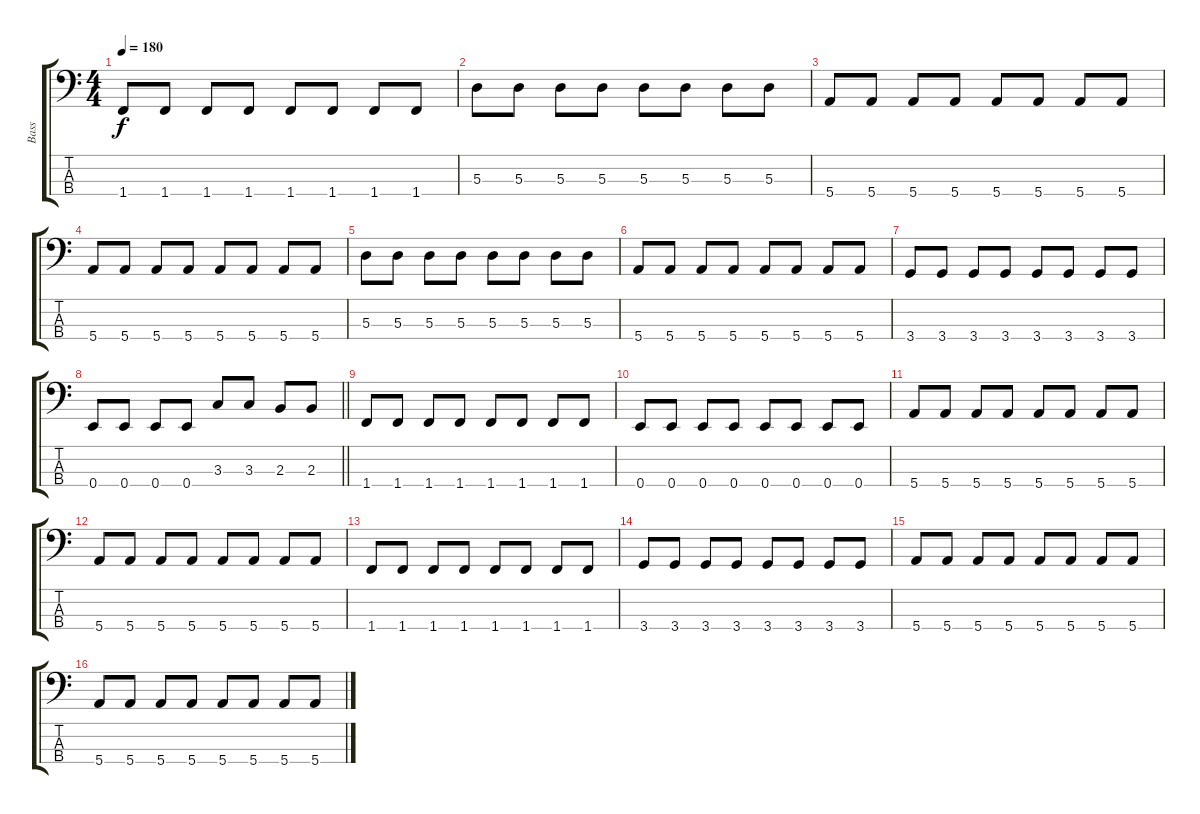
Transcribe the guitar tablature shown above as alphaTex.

\track ("Bass" "Bass") {instrument electricbassfinger}
\staff {score tabs}
\tuning (G2 D2 A1 E1) {hide}
\ts (4 4)
\tempo 180
\clef f4
\ks c
1.4.8{dy f} 1.4.8 1.4.8 1.4.8 1.4.8 1.4.8 1.4.8 1.4.8 |
5.3.8 5.3.8 5.3.8 5.3.8 5.3.8 5.3.8 5.3.8 5.3.8 |
5.4.8 5.4.8 5.4.8 5.4.8 5.4.8 5.4.8 5.4.8 5.4.8 |
5.4.8 5.4.8 5.4.8 5.4.8 5.4.8 5.4.8 5.4.8 5.4.8 |
5.3.8 5.3.8 5.3.8 5.3.8 5.3.8 5.3.8 5.3.8 5.3.8 |
5.4.8 5.4.8 5.4.8 5.4.8 5.4.8 5.4.8 5.4.8 5.4.8 |
3.4.8 3.4.8 3.4.8 3.4.8 3.4.8 3.4.8 3.4.8 3.4.8 |
\barLineRight lightlight
0.4.8 0.4.8 0.4.8 0.4.8 3.3.8 3.3.8 2.3.8 2.3.8 |
1.4.8 1.4.8 1.4.8 1.4.8 1.4.8 1.4.8 1.4.8 1.4.8 |
0.4.8 0.4.8 0.4.8 0.4.8 0.4.8 0.4.8 0.4.8 0.4.8 |
5.4.8 5.4.8 5.4.8 5.4.8 5.4.8 5.4.8 5.4.8 5.4.8 |
5.4.8 5.4.8 5.4.8 5.4.8 5.4.8 5.4.8 5.4.8 5.4.8 |
1.4.8 1.4.8 1.4.8 1.4.8 1.4.8 1.4.8 1.4.8 1.4.8 |
3.4.8 3.4.8 3.4.8 3.4.8 3.4.8 3.4.8 3.4.8 3.4.8 |
5.4.8 5.4.8 5.4.8 5.4.8 5.4.8 5.4.8 5.4.8 5.4.8 |
5.4.8 5.4.8 5.4.8 5.4.8 5.4.8 5.4.8 5.4.8 5.4.8
